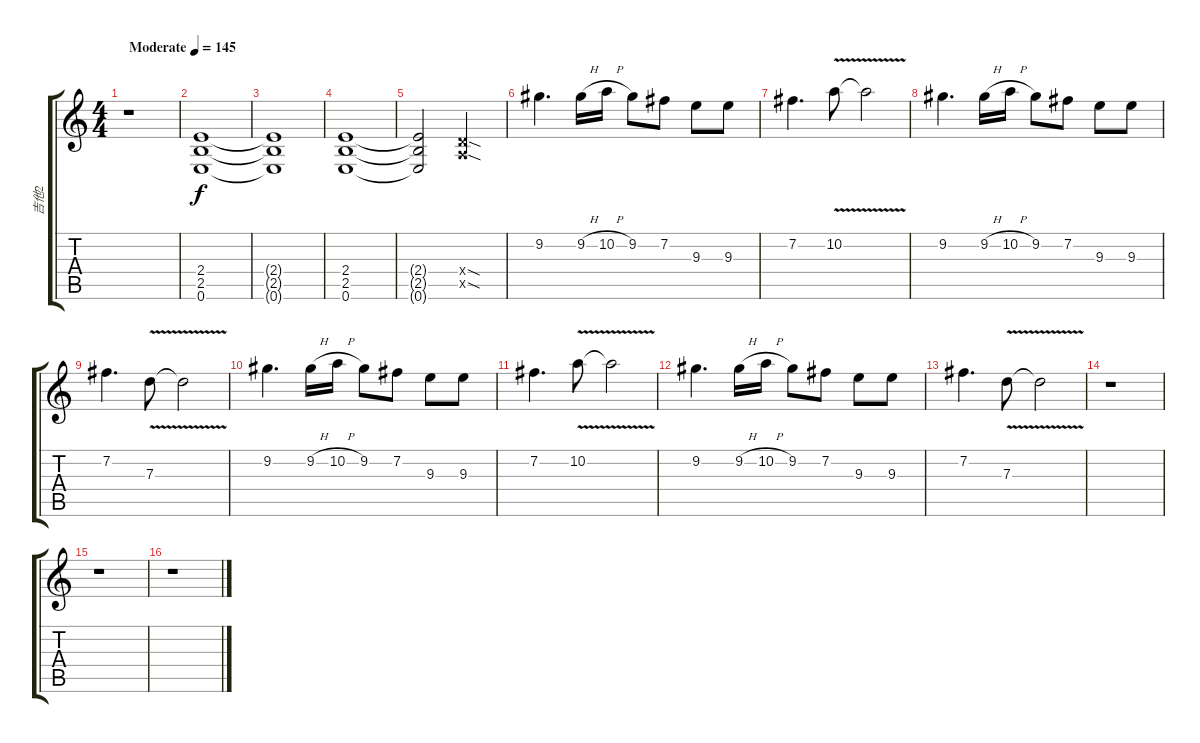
\track ("吉他2" "吉他2") {instrument overdrivenguitar}
\staff {score tabs}
\tuning (E4 B3 G3 D3 A2 E2) {hide}
\ts (4 4)
\tempo (145 "Moderate")
\clef g2
\ks c
r.1{dy f instrument overdrivenguitar} |
(2.4 2.5 0.6).1 |
(2.4{t} 2.5{t} 0.6{t}).1 |
(2.4 2.5 0.6).1 |
(2.4{t} 2.5{t} 0.6{t}).2 (0.4{sod x} 0.5{sod x}).2 |
9.2.4{d} 9.2{h}.16 10.2{h}.16 9.2.8 7.2.8 9.3.8 9.3.8 |
7.2.4{d} 10.2{v}.8 10.2{t}.2 |
9.2.4{d} 9.2{h}.16 10.2{h}.16 9.2.8 7.2.8 9.3.8 9.3.8 |
7.2.4{d} 7.3{v}.8 7.3{t}.2 |
9.2.4{d} 9.2{h}.16 10.2{h}.16 9.2.8 7.2.8 9.3.8 9.3.8 |
7.2.4{d} 10.2{v}.8 10.2{t}.2 |
9.2.4{d} 9.2{h}.16 10.2{h}.16 9.2.8 7.2.8 9.3.8 9.3.8 |
7.2.4{d} 7.3{v}.8 7.3{t}.2 |
r.1 |
r.1 |
r.1
